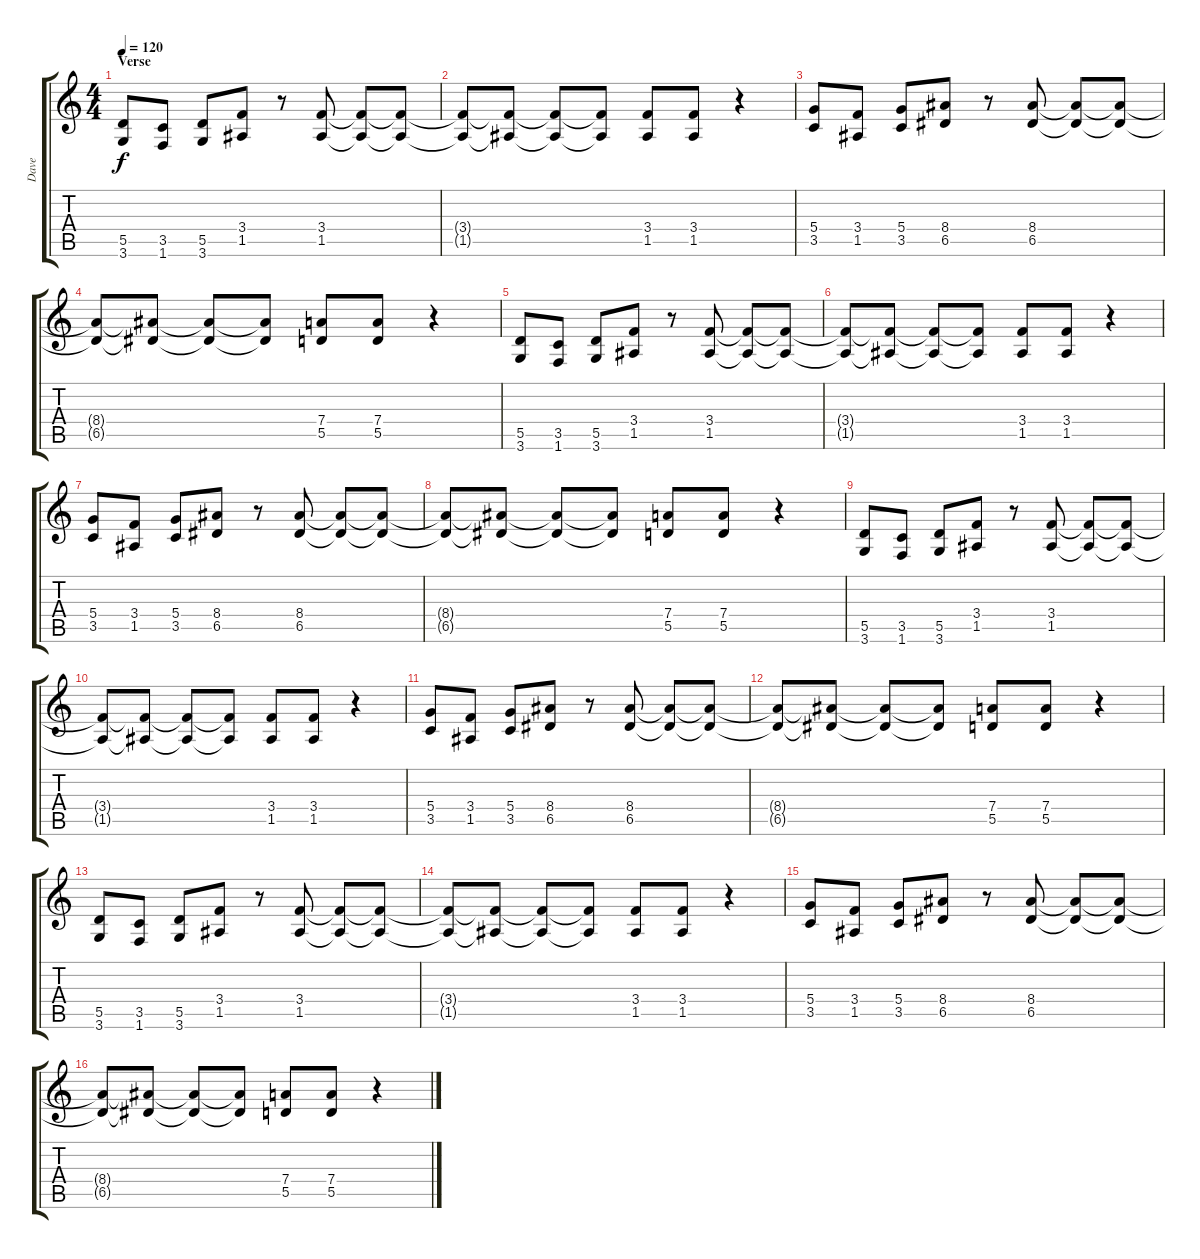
\track ("Dave" "Dave") {instrument distortionguitar}
\staff {score tabs}
\tuning (E4 B3 G3 D3 A2 E2) {hide}
\ts (4 4)
\section ("" "Verse")
\tempo 120
\clef g2
\ks c
(5.5 3.6).8{dy f} (3.5 1.6).8 (5.5 3.6).8 (3.4 1.5).8 r.8 (3.4 1.5).8 (3.4{t} 1.5{t}).8 (3.4{t} 1.5{t}).8 |
(3.4{t} 1.5{t}).8 (3.4{t} 1.5{t}).8 (3.4{t} 1.5{t}).8 (3.4{t} 1.5{t}).8 (3.4 1.5).8 (3.4 1.5).8 r.4 |
(5.4 3.5).8 (3.4 1.5).8 (5.4 3.5).8 (8.4 6.5).8 r.8 (8.4 6.5).8 (8.4{t} 6.5{t}).8 (8.4{t} 6.5{t}).8 |
(8.4{t} 6.5{t}).8 (8.4{t} 6.5{t}).8 (8.4{t} 6.5{t}).8 (8.4{t} 6.5{t}).8 (7.4 5.5).8 (7.4 5.5).8 r.4 |
(5.5 3.6).8 (3.5 1.6).8 (5.5 3.6).8 (3.4 1.5).8 r.8 (3.4 1.5).8 (3.4{t} 1.5{t}).8 (3.4{t} 1.5{t}).8 |
(3.4{t} 1.5{t}).8 (3.4{t} 1.5{t}).8 (3.4{t} 1.5{t}).8 (3.4{t} 1.5{t}).8 (3.4 1.5).8 (3.4 1.5).8 r.4 |
(5.4 3.5).8 (3.4 1.5).8 (5.4 3.5).8 (8.4 6.5).8 r.8 (8.4 6.5).8 (8.4{t} 6.5{t}).8 (8.4{t} 6.5{t}).8 |
(8.4{t} 6.5{t}).8 (8.4{t} 6.5{t}).8 (8.4{t} 6.5{t}).8 (8.4{t} 6.5{t}).8 (7.4 5.5).8 (7.4 5.5).8 r.4 |
(5.5 3.6).8 (3.5 1.6).8 (5.5 3.6).8 (3.4 1.5).8 r.8 (3.4 1.5).8 (3.4{t} 1.5{t}).8 (3.4{t} 1.5{t}).8 |
(3.4{t} 1.5{t}).8 (3.4{t} 1.5{t}).8 (3.4{t} 1.5{t}).8 (3.4{t} 1.5{t}).8 (3.4 1.5).8 (3.4 1.5).8 r.4 |
(5.4 3.5).8 (3.4 1.5).8 (5.4 3.5).8 (8.4 6.5).8 r.8 (8.4 6.5).8 (8.4{t} 6.5{t}).8 (8.4{t} 6.5{t}).8 |
(8.4{t} 6.5{t}).8 (8.4{t} 6.5{t}).8 (8.4{t} 6.5{t}).8 (8.4{t} 6.5{t}).8 (7.4 5.5).8 (7.4 5.5).8 r.4 |
(5.5 3.6).8 (3.5 1.6).8 (5.5 3.6).8 (3.4 1.5).8 r.8 (3.4 1.5).8 (3.4{t} 1.5{t}).8 (3.4{t} 1.5{t}).8 |
(3.4{t} 1.5{t}).8 (3.4{t} 1.5{t}).8 (3.4{t} 1.5{t}).8 (3.4{t} 1.5{t}).8 (3.4 1.5).8 (3.4 1.5).8 r.4 |
(5.4 3.5).8 (3.4 1.5).8 (5.4 3.5).8 (8.4 6.5).8 r.8 (8.4 6.5).8 (8.4{t} 6.5{t}).8 (8.4{t} 6.5{t}).8 |
(8.4{t} 6.5{t}).8 (8.4{t} 6.5{t}).8 (8.4{t} 6.5{t}).8 (8.4{t} 6.5{t}).8 (7.4 5.5).8 (7.4 5.5).8 r.4
